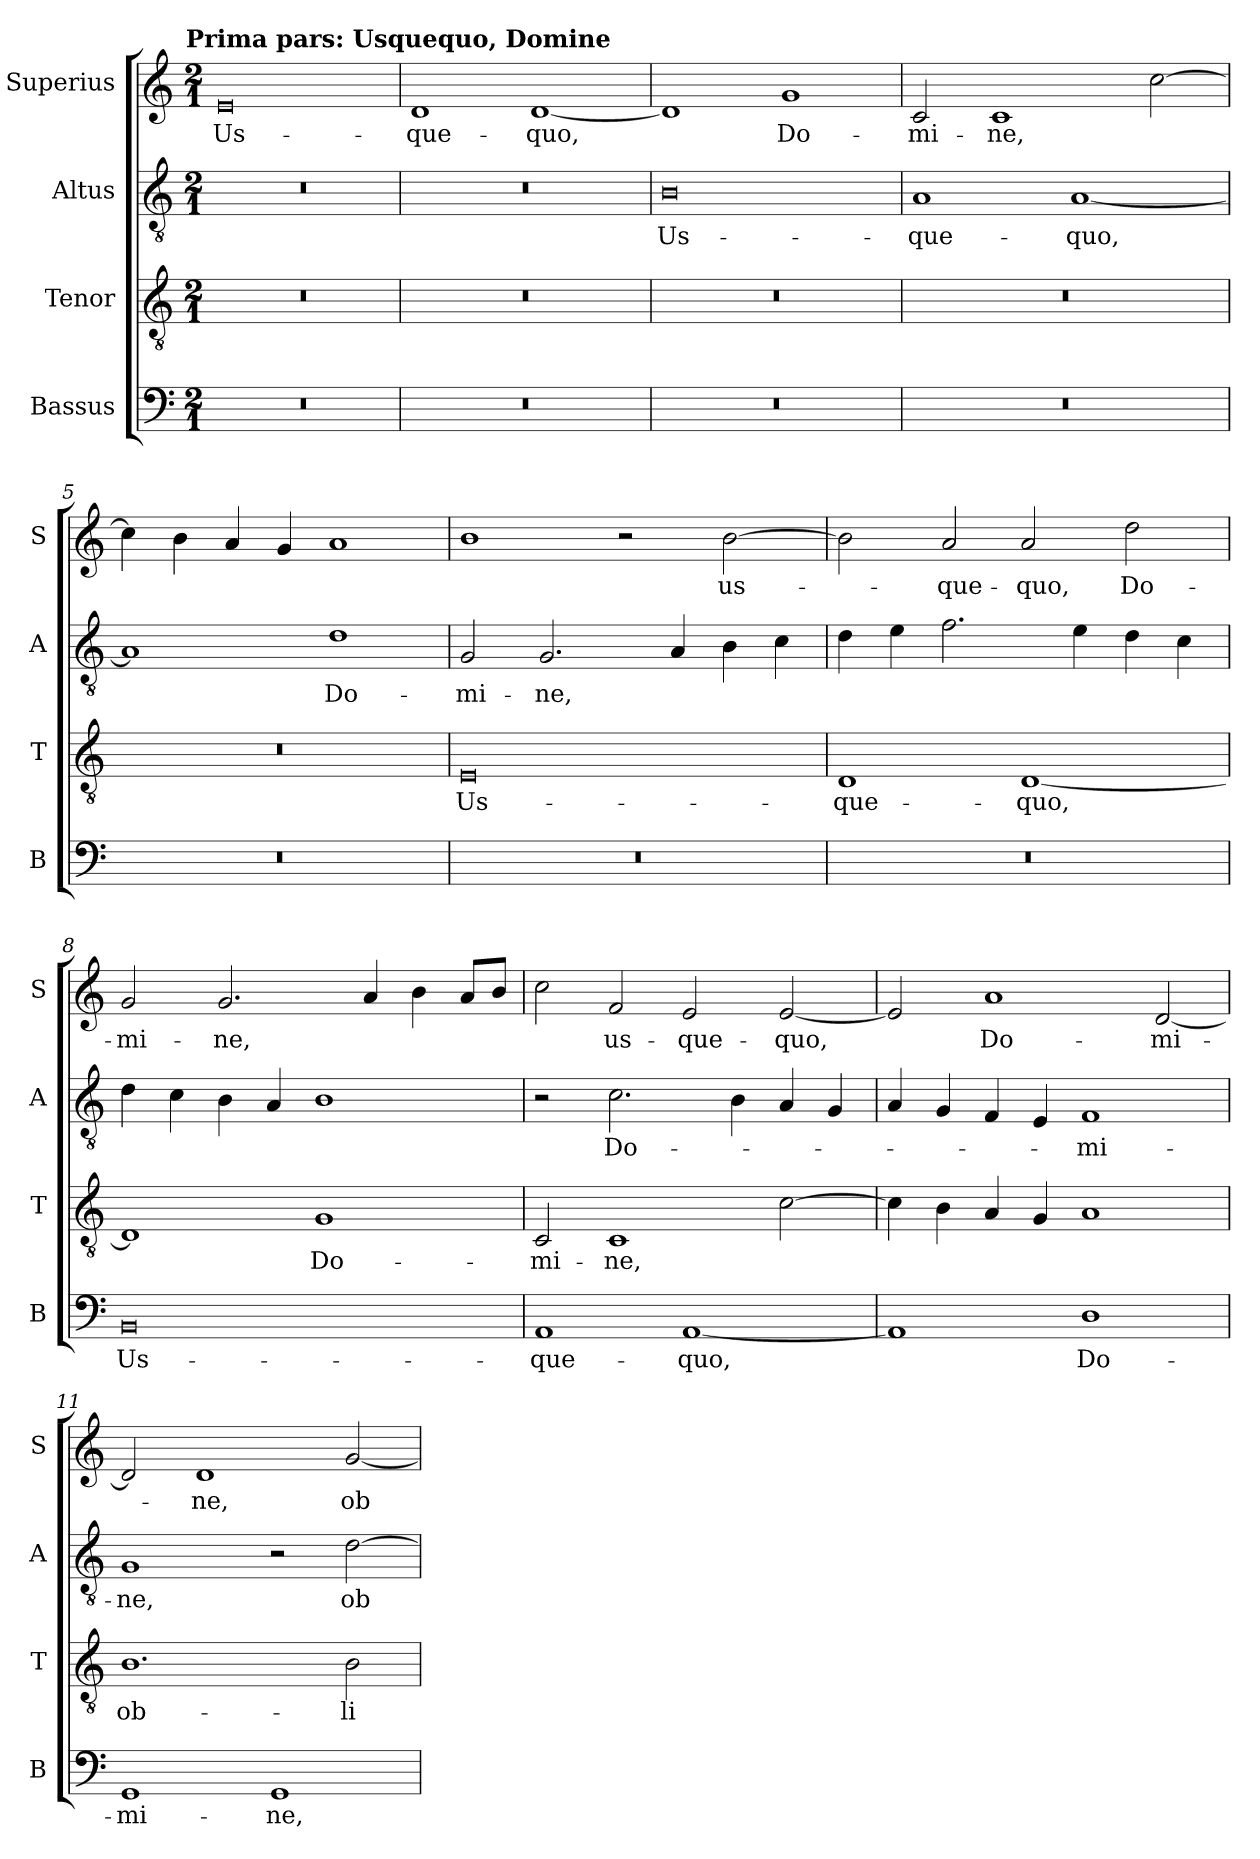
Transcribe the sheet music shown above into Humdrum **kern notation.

**kern	**text	**kern	**text	**kern	**text	**kern	**text
*part4	*part4	*part3	*part3	*part2	*part2	*part1	*part1
*staff4	*staff4	*staff3	*staff3	*staff2	*staff2	*staff1	*staff1
*I"Bassus	*	*I"Tenor	*	*I"Altus	*	*I"Superius	*
*I'B	*	*I'T	*	*I'A	*	*I'S	*
*clefF4	*	*clefGv2	*	*clefGv2	*	*clefG2	*
*k[]	*	*k[]	*	*k[]	*	*k[]	*
!!LO:TX:omd:t=Prima pars&colon; Usquequo, Domine
*M2/1	*	*M2/1	*	*M2/1	*	*M2/1	*
=1	=1	=1	=1	=1	=1	=1	=1
0r	.	0r	.	0r	.	0e	Us-
=2	=2	=2	=2	=2	=2	=2	=2
0r	.	0r	.	0r	.	1d	-que-
.	.	.	.	.	.	[1d	-quo,
=3	=3	=3	=3	=3	=3	=3	=3
0r	.	0r	.	0B	Us-	1d]	.
.	.	.	.	.	.	1g	Do-
=4	=4	=4	=4	=4	=4	=4	=4
0r	.	0r	.	1A	-que-	2c	-mi-
.	.	.	.	.	.	1c	-ne,
.	.	.	.	[1A	-quo,	.	.
.	.	.	.	.	.	[2cc	.
=5	=5	=5	=5	=5	=5	=5	=5
0r	.	0r	.	1A]	.	4cc]	.
.	.	.	.	.	.	4b	.
.	.	.	.	.	.	4a	.
.	.	.	.	.	.	4g	.
.	.	.	.	1d	Do-	1a	.
=6	=6	=6	=6	=6	=6	=6	=6
0r	.	0E	Us-	2G	-mi-	1b	.
.	.	.	.	2.G	-ne,	.	.
.	.	.	.	.	.	2r	.
.	.	.	.	4A	.	.	.
.	.	.	.	4B	.	[2b	us-
.	.	.	.	4c	.	.	.
=7	=7	=7	=7	=7	=7	=7	=7
0r	.	1D	-que-	4d	.	2b]	.
.	.	.	.	4e	.	.	.
.	.	.	.	2.f	.	2a	-que-
.	.	[1D	-quo,	.	.	2a	-quo,
.	.	.	.	4e	.	.	.
.	.	.	.	4d	.	2dd	Do-
.	.	.	.	4c	.	.	.
=8	=8	=8	=8	=8	=8	=8	=8
0BB	Us-	1D]	.	4d	.	2g	-mi-
.	.	.	.	4c	.	.	.
.	.	.	.	4B	.	2.g	-ne,
.	.	.	.	4A	.	.	.
.	.	1G	Do-	1B	.	.	.
.	.	.	.	.	.	4a	.
.	.	.	.	.	.	4b	.
.	.	.	.	.	.	8aL	.
.	.	.	.	.	.	8bJ	.
=9	=9	=9	=9	=9	=9	=9	=9
1AA	-que-	2C	-mi-	2r	.	2cc	.
.	.	1C	-ne,	2.c	Do-	2f	us-
[1AA	-quo,	.	.	.	.	2e	-que-
.	.	.	.	4B	.	.	.
.	.	[2c	.	4A	.	[2e	-quo,
.	.	.	.	4G	.	.	.
=10	=10	=10	=10	=10	=10	=10	=10
1AA]	.	4c]	.	4A	.	2e]	.
.	.	4B	.	4G	.	.	.
.	.	4A	.	4F	.	1a	Do-
.	.	4G	.	4E	.	.	.
1D	Do-	1A	.	1F	-mi-	.	.
.	.	.	.	.	.	[2d	-mi-
=11	=11	=11	=11	=11	=11	=11	=11
1GG	-mi-	1.B	ob-	1G	-ne,	2d]	.
.	.	.	.	.	.	1d	-ne,
1GG	-ne,	.	.	2r	.	.	.
.	.	2B	-li-	[2d	ob-	[2g	ob-
=	=	=	=	=	=	=	=
*-	*-	*-	*-	*-	*-	*-	*-
